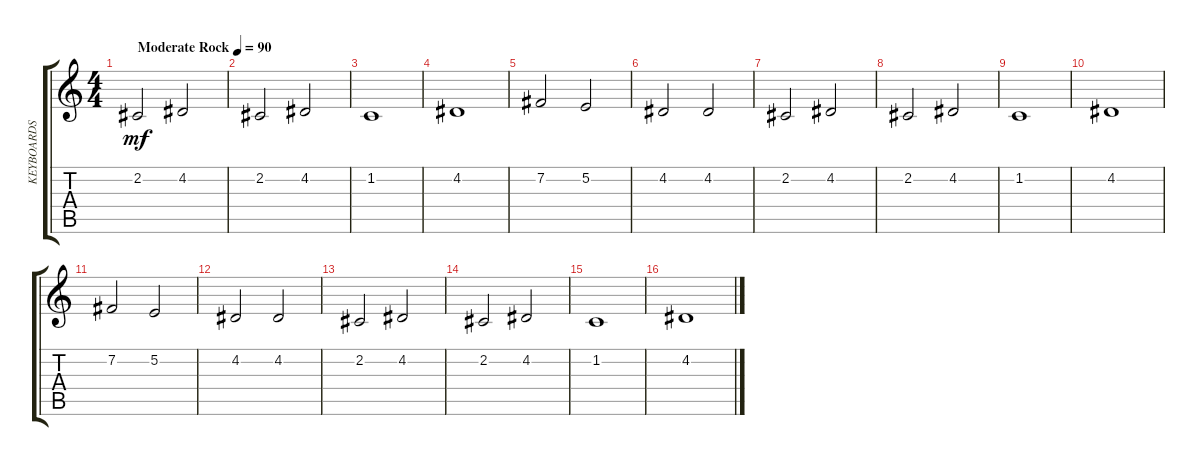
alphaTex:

\track ("KEYBOARDS" "KEYBOARDS") {instrument choiraahs}
\staff {score tabs}
\tuning (E4 B3 G3 D3 A2 E2) {hide}
\ts (4 4)
\tempo (90 "Moderate Rock")
\clef g2
\ks c
2.2.2{dy mf instrument choiraahs} 4.2.2 |
2.2.2 4.2.2 |
1.2.1 |
4.2.1 |
7.2.2 5.2.2 |
4.2.2 4.2.2 |
2.2.2{volume 5} 4.2.2 |
2.2.2 4.2.2 |
1.2.1 |
4.2.1 |
7.2.2 5.2.2 |
4.2.2 4.2.2 |
2.2.2 4.2.2 |
2.2.2 4.2.2 |
1.2.1 |
4.2.1
